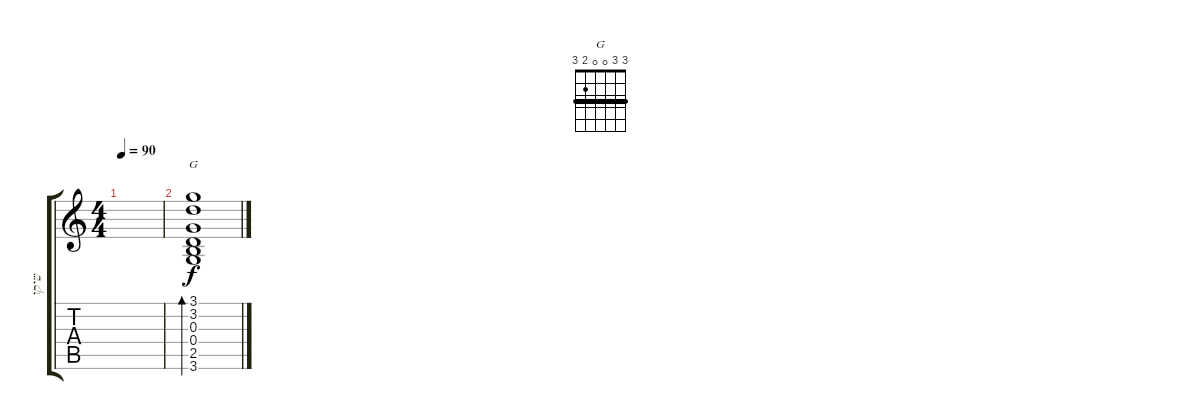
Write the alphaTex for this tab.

\track ("שיקו" "שיקו") {instrument acousticguitarsteel}
\staff {score tabs}
\tuning (E4 B3 G3 D3 A2 E2) {hide}
\chord ("G" 3 3 0 0 2 3) {barre 3}
\ts (4 4)
\tempo 90
\clef g2
\ks c
|
(3.1 3.2 0.3 0.4 2.5 3.6).1{bd 480 ch "G"}
